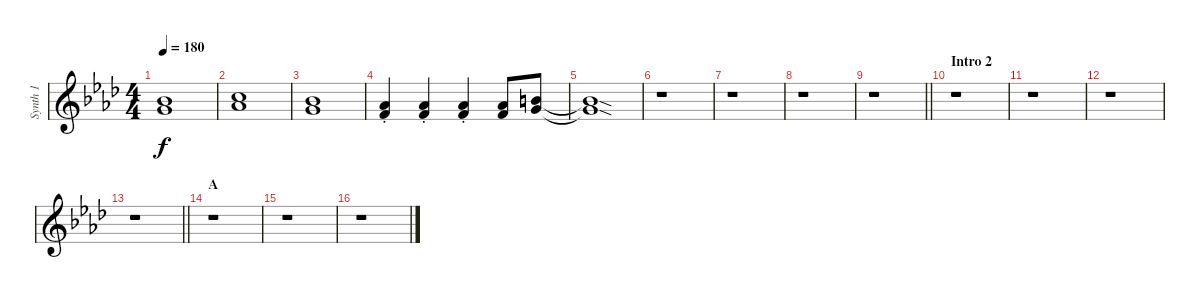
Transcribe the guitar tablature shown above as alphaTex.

\track ("Synth 1" "Synth 1") {instrument rockorgan}
\staff {score}
\tuning (E4 B3 G3 D3 A2 E2) {hide}
\ts (4 4)
\tempo 180
\clef g2
\ks ab
(3.1{t} 11.2{t}).1{dy f} |
(8.1 9.2).1 |
(6.1 8.2).1 |
(1.1{st} 9.2{st}).4 (4.1{st} 6.2{st}).4 (1.1{st} 9.2{st}).4 (4.1 6.2).8 (3.1 12.2).8 |
(3.1{sod t} 12.2{sod t}).1 |
r.1 |
r.1 |
r.1 |
\barLineRight lightlight
r.1 |
\section ("" "Intro 2")
r.1 |
r.1 |
r.1 |
\barLineRight lightlight
r.1 |
\section ("" "A")
r.1 |
r.1 |
r.1
